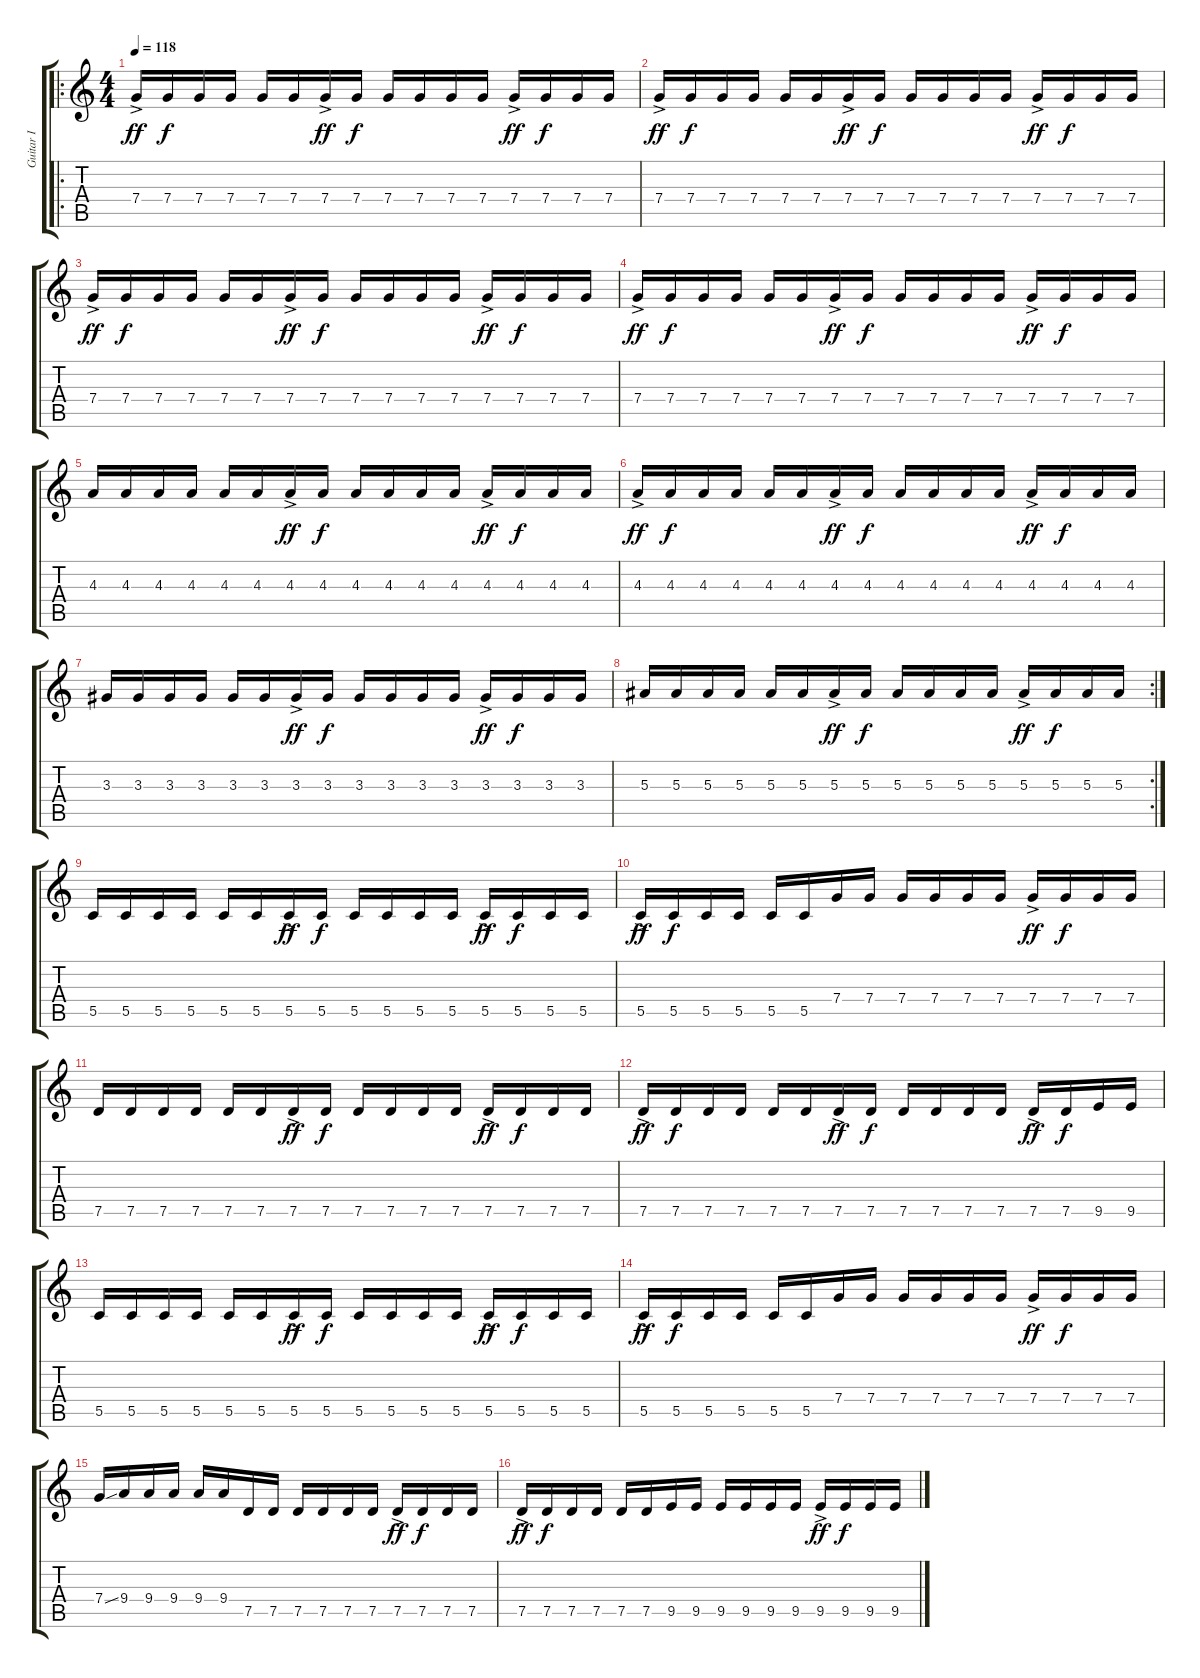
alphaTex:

\track ("Guitar I" "Guitar I") {instrument electricguitarjazz}
\staff {score tabs}
\tuning (D4 A3 F3 C3 G2 C2) {hide}
\ro
\ts (4 4)
\tempo 118
\clef g2
\ks c
7.4{ac}.16{dy ff} 7.4.16{dy f} 7.4.16 7.4.16 7.4.16 7.4.16 7.4{ac}.16{dy ff} 7.4.16{dy f} 7.4.16 7.4.16 7.4.16 7.4.16 7.4{ac}.16{dy ff} 7.4.16{dy f} 7.4.16 7.4.16 |
7.4{ac}.16{dy ff} 7.4.16{dy f} 7.4.16 7.4.16 7.4.16 7.4.16 7.4{ac}.16{dy ff} 7.4.16{dy f} 7.4.16 7.4.16 7.4.16 7.4.16 7.4{ac}.16{dy ff} 7.4.16{dy f} 7.4.16 7.4.16 |
7.4{ac}.16{dy ff} 7.4.16{dy f} 7.4.16 7.4.16 7.4.16 7.4.16 7.4{ac}.16{dy ff} 7.4.16{dy f} 7.4.16 7.4.16 7.4.16 7.4.16 7.4{ac}.16{dy ff} 7.4.16{dy f} 7.4.16 7.4.16 |
7.4{ac}.16{dy ff} 7.4.16{dy f} 7.4.16 7.4.16 7.4.16 7.4.16 7.4{ac}.16{dy ff} 7.4.16{dy f} 7.4.16 7.4.16 7.4.16 7.4.16 7.4{ac}.16{dy ff} 7.4.16{dy f} 7.4.16 7.4.16 |
4.3.16 4.3.16 4.3.16 4.3.16 4.3.16 4.3.16 4.3{ac}.16{dy ff} 4.3.16{dy f} 4.3.16 4.3.16 4.3.16 4.3.16 4.3{ac}.16{dy ff} 4.3.16{dy f} 4.3.16 4.3.16 |
4.3{ac}.16{dy ff} 4.3.16{dy f} 4.3.16 4.3.16 4.3.16 4.3.16 4.3{ac}.16{dy ff} 4.3.16{dy f} 4.3.16 4.3.16 4.3.16 4.3.16 4.3{ac}.16{dy ff} 4.3.16{dy f} 4.3.16 4.3.16 |
3.3.16 3.3.16 3.3.16 3.3.16 3.3.16 3.3.16 3.3{ac}.16{dy ff} 3.3.16{dy f} 3.3.16 3.3.16 3.3.16 3.3.16 3.3{ac}.16{dy ff} 3.3.16{dy f} 3.3.16 3.3.16 |
\rc 2
5.3.16 5.3.16 5.3.16 5.3.16 5.3.16 5.3.16 5.3{ac}.16{dy ff} 5.3.16{dy f} 5.3.16 5.3.16 5.3.16 5.3.16 5.3{ac}.16{dy ff} 5.3.16{dy f} 5.3.16 5.3.16 |
5.5.16 5.5.16 5.5.16 5.5.16 5.5.16 5.5.16 5.5{ac}.16{dy ff} 5.5.16{dy f} 5.5.16 5.5.16 5.5.16 5.5.16 5.5{ac}.16{dy ff} 5.5.16{dy f} 5.5.16 5.5.16 |
5.5{ac}.16{dy ff} 5.5.16{dy f} 5.5.16 5.5.16 5.5.16 5.5.16 7.4.16 7.4.16 7.4.16 7.4.16 7.4.16 7.4.16 7.4{ac}.16{dy ff} 7.4.16{dy f} 7.4.16 7.4.16 |
7.5.16 7.5.16 7.5.16 7.5.16 7.5.16 7.5.16 7.5{ac}.16{dy ff} 7.5.16{dy f} 7.5.16 7.5.16 7.5.16 7.5.16 7.5{ac}.16{dy ff} 7.5.16{dy f} 7.5.16 7.5.16 |
7.5{ac}.16{dy ff} 7.5.16{dy f} 7.5.16 7.5.16 7.5.16 7.5.16 7.5{ac}.16{dy ff} 7.5.16{dy f} 7.5.16 7.5.16 7.5.16 7.5.16 7.5{ac}.16{dy ff} 7.5.16{dy f} 9.5.16 9.5.16 |
5.5.16 5.5.16 5.5.16 5.5.16 5.5.16 5.5.16 5.5{ac}.16{dy ff} 5.5.16{dy f} 5.5.16 5.5.16 5.5.16 5.5.16 5.5{ac}.16{dy ff} 5.5.16{dy f} 5.5.16 5.5.16 |
5.5{ac}.16{dy ff} 5.5.16{dy f} 5.5.16 5.5.16 5.5.16 5.5.16 7.4.16 7.4.16 7.4.16 7.4.16 7.4.16 7.4.16 7.4{ac}.16{dy ff} 7.4.16{dy f} 7.4.16 7.4.16 |
7.4{ss}.16 9.4.16 9.4.16 9.4.16 9.4.16 9.4.16 7.5.16 7.5.16 7.5.16 7.5.16 7.5.16 7.5.16 7.5{ac}.16{dy ff} 7.5.16{dy f} 7.5.16 7.5.16 |
7.5{ac}.16{dy ff} 7.5.16{dy f} 7.5.16 7.5.16 7.5.16 7.5.16 9.5.16 9.5.16 9.5.16 9.5.16 9.5.16 9.5.16 9.5{ac}.16{dy ff} 9.5.16{dy f} 9.5.16 9.5.16
